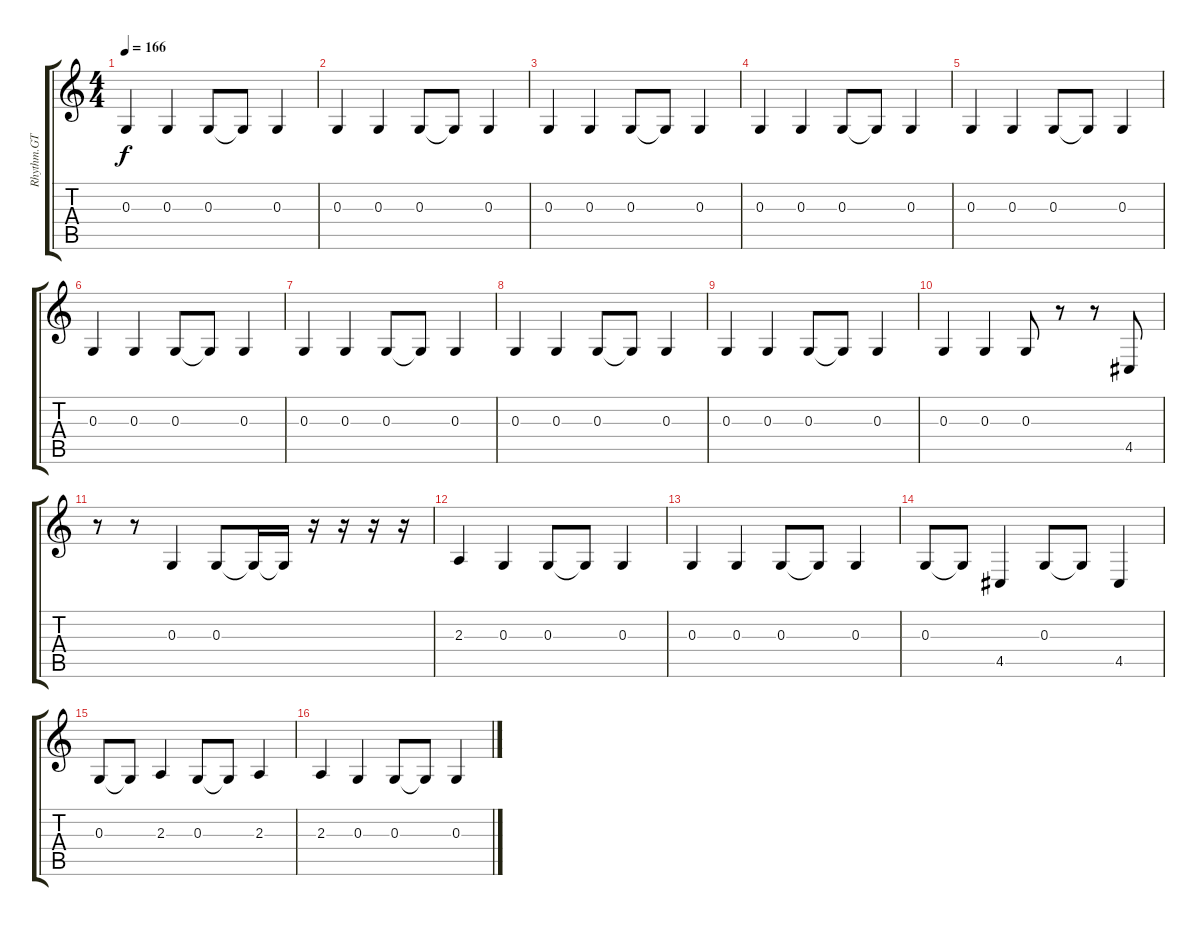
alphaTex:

\track ("Rhythm.GT" "Rhythm.GT") {instrument acousticgrandpiano}
\staff {score tabs}
\tuning (E4 B3 G3 D3 A2 E2) {hide}
\ts (4 4)
\tempo 166
\clef g2
\ks c
0.3.4{dy f} 0.3.4 0.3.8 0.3{t}.8 0.3.4 |
0.3.4 0.3.4 0.3.8 0.3{t}.8 0.3.4 |
0.3.4 0.3.4 0.3.8 0.3{t}.8 0.3.4 |
0.3.4 0.3.4 0.3.8 0.3{t}.8 0.3.4 |
0.3.4 0.3.4 0.3.8 0.3{t}.8 0.3.4 |
0.3.4 0.3.4 0.3.8 0.3{t}.8 0.3.4 |
0.3.4 0.3.4 0.3.8 0.3{t}.8 0.3.4 |
0.3.4 0.3.4 0.3.8 0.3{t}.8 0.3.4 |
0.3.4 0.3.4 0.3.8 0.3{t}.8 0.3.4 |
0.3.4 0.3.4 0.3.8 r.8 r.8 4.5.8 |
r.8 r.8 0.3.4 0.3.8 0.3{t}.16 0.3{t}.16 r.16 r.16 r.16 r.16 |
2.3.4 0.3.4 0.3.8 0.3{t}.8 0.3.4 |
0.3.4 0.3.4 0.3.8 0.3{t}.8 0.3.4 |
0.3.8 0.3{t}.8 4.5.4 0.3.8 0.3{t}.8 4.5.4 |
0.3.8 0.3{t}.8 2.3.4 0.3.8 0.3{t}.8 2.3.4 |
2.3.4 0.3.4 0.3.8 0.3{t}.8 0.3.4
